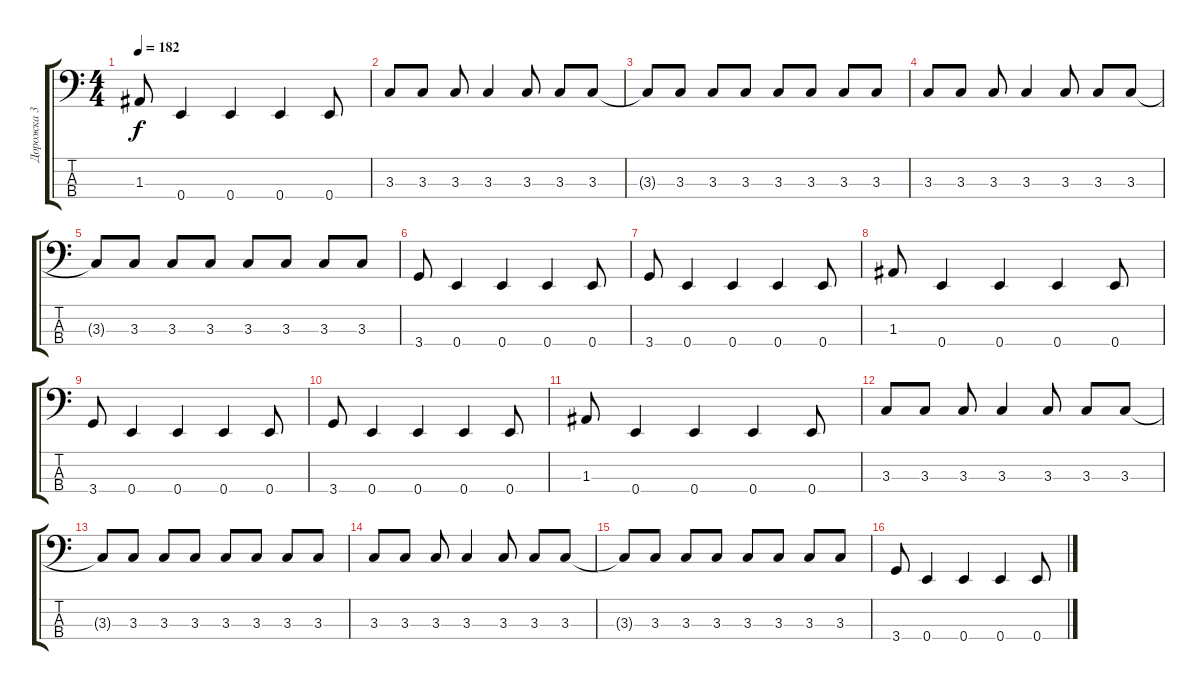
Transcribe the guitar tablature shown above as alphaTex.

\track ("Дорожка 3" "Дорожка 3") {instrument electricbasspick}
\staff {score tabs}
\tuning (G2 D2 A1 E1) {hide}
\ts (4 4)
\tempo 182
\clef f4
\ks c
1.3.8{dy f} 0.4.4 0.4.4 0.4.4 0.4.8 |
3.3.8 3.3.8 3.3.8 3.3.4 3.3.8 3.3.8 3.3.8 |
3.3{t}.8 3.3.8 3.3.8 3.3.8 3.3.8 3.3.8 3.3.8 3.3.8 |
3.3.8 3.3.8 3.3.8 3.3.4 3.3.8 3.3.8 3.3.8 |
3.3{t}.8 3.3.8 3.3.8 3.3.8 3.3.8 3.3.8 3.3.8 3.3.8 |
3.4.8 0.4.4 0.4.4 0.4.4 0.4.8 |
3.4.8 0.4.4 0.4.4 0.4.4 0.4.8 |
1.3.8 0.4.4 0.4.4 0.4.4 0.4.8 |
3.4.8 0.4.4 0.4.4 0.4.4 0.4.8 |
3.4.8 0.4.4 0.4.4 0.4.4 0.4.8 |
1.3.8 0.4.4 0.4.4 0.4.4 0.4.8 |
3.3.8 3.3.8 3.3.8 3.3.4 3.3.8 3.3.8 3.3.8 |
3.3{t}.8 3.3.8 3.3.8 3.3.8 3.3.8 3.3.8 3.3.8 3.3.8 |
3.3.8 3.3.8 3.3.8 3.3.4 3.3.8 3.3.8 3.3.8 |
3.3{t}.8 3.3.8 3.3.8 3.3.8 3.3.8 3.3.8 3.3.8 3.3.8 |
3.4.8 0.4.4 0.4.4 0.4.4 0.4.8
